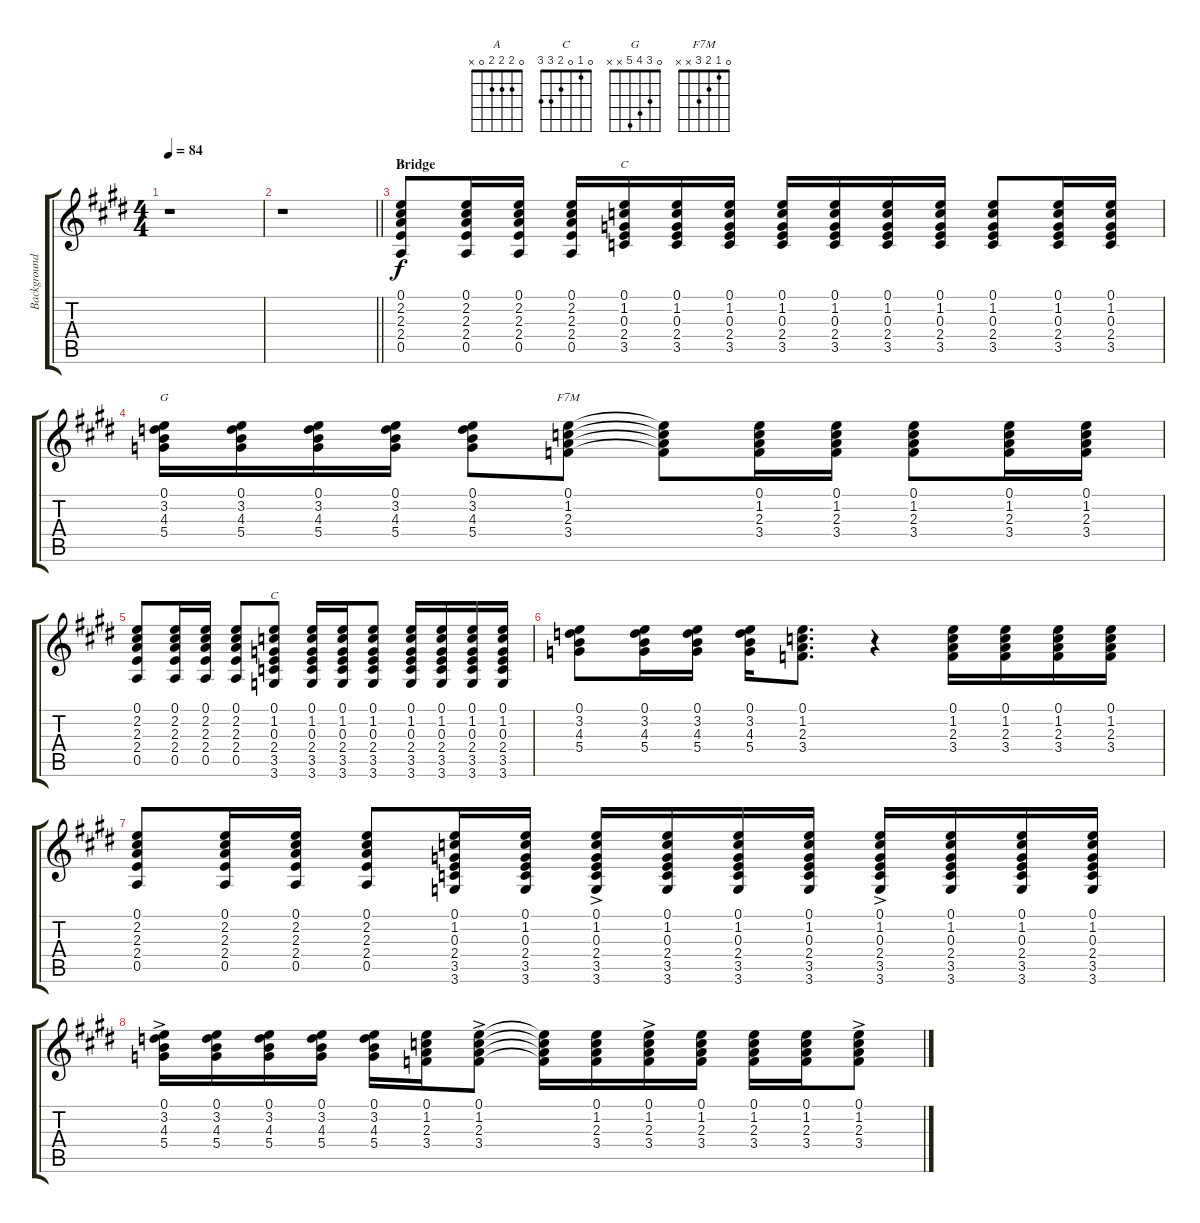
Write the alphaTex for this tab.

\track ("Background Guitar" "Background") {instrument acousticguitarsteel}
\staff {score tabs}
\tuning (E4 B3 G3 D3 A2 E2) {hide}
\chord ("A" 0 2 2 2 0 x)
\chord ("C" 0 1 0 2 3 x)
\chord ("G" 0 3 4 5 x x)
\chord ("F7M" 0 1 2 3 x x)
\chord ("C" 0 1 0 2 3 3)
\ts (4 4)
\tempo 84
\clef g2
\ks e
r.1{dy f} |
\barLineRight lightlight
r.1 |
\section ("" "Bridge")
(0.1 2.2 2.3 2.4 0.5).8{ch "A"} (0.1 2.2 2.3 2.4 0.5).16 (0.1 2.2 2.3 2.4 0.5).16 (0.1 2.2 2.3 2.4 0.5).16 (0.1 1.2 0.3 2.4 3.5).16{ch "C"} (0.1 1.2 0.3 2.4 3.5).16 (0.1 1.2 0.3 2.4 3.5).16 (0.1 1.2 0.3 2.4 3.5).16 (0.1 1.2 0.3 2.4 3.5).16 (0.1 1.2 0.3 2.4 3.5).16 (0.1 1.2 0.3 2.4 3.5).16 (0.1 1.2 0.3 2.4 3.5).8 (0.1 1.2 0.3 2.4 3.5).16 (0.1 1.2 0.3 2.4 3.5).16 |
(0.1 3.2 4.3 5.4).16{ch "G"} (0.1 3.2 4.3 5.4).16 (0.1 3.2 4.3 5.4).16 (0.1 3.2 4.3 5.4).16 (0.1 3.2 4.3 5.4).8 (0.1 1.2 2.3 3.4).8{ch "F7M"} (0.1{t} 1.2{t} 2.3{t} 3.4{t}).8 (0.1 1.2 2.3 3.4).16 (0.1 1.2 2.3 3.4).16 (0.1 1.2 2.3 3.4).8 (0.1 1.2 2.3 3.4).16 (0.1 1.2 2.3 3.4).16 |
(0.1 2.2 2.3 2.4 0.5).8 (0.1 2.2 2.3 2.4 0.5).16 (0.1 2.2 2.3 2.4 0.5).16 (0.1 2.2 2.3 2.4 0.5).8 (0.1 1.2 0.3 2.4 3.5 3.6).8{ch "C"} (0.1 1.2 0.3 2.4 3.5 3.6).16 (0.1 1.2 0.3 2.4 3.5 3.6).16 (0.1 1.2 0.3 2.4 3.5 3.6).8 (0.1 1.2 0.3 2.4 3.5 3.6).16 (0.1 1.2 0.3 2.4 3.5 3.6).16 (0.1 1.2 0.3 2.4 3.5 3.6).16 (0.1 1.2 0.3 2.4 3.5 3.6).16 |
(0.1 3.2 4.3 5.4).8 (0.1 3.2 4.3 5.4).16 (0.1 3.2 4.3 5.4).16 (0.1 3.2 4.3 5.4).16 (0.1 1.2 2.3 3.4).8{d} r.4 (0.1 1.2 2.3 3.4).16 (0.1 1.2 2.3 3.4).16 (0.1 1.2 2.3 3.4).16 (0.1 1.2 2.3 3.4).16 |
(0.1 2.2 2.3 2.4 0.5).8 (0.1 2.2 2.3 2.4 0.5).16 (0.1 2.2 2.3 2.4 0.5).16 (0.1 2.2 2.3 2.4 0.5).8 (0.1 1.2 0.3 2.4 3.5 3.6).16 (0.1 1.2 0.3 2.4 3.5 3.6).16 (0.1{ac} 1.2{ac} 0.3{ac} 2.4{ac} 3.5{ac} 3.6{ac}).16 (0.1 1.2 0.3 2.4 3.5 3.6).16 (0.1 1.2 0.3 2.4 3.5 3.6).16 (0.1 1.2 0.3 2.4 3.5 3.6).16 (0.1{ac} 1.2{ac} 0.3{ac} 2.4{ac} 3.5{ac} 3.6{ac}).16 (0.1 1.2 0.3 2.4 3.5 3.6).16 (0.1 1.2 0.3 2.4 3.5 3.6).16 (0.1 1.2 0.3 2.4 3.5 3.6).16 |
(0.1{ac} 3.2{ac} 4.3{ac} 5.4{ac}).16 (0.1 3.2 4.3 5.4).16 (0.1 3.2 4.3 5.4).16 (0.1 3.2 4.3 5.4).16 (0.1 3.2 4.3 5.4).16 (0.1 1.2 2.3 3.4).16 (0.1{ac} 1.2{ac} 2.3{ac} 3.4{ac}).8 (0.1{t} 1.2{t} 2.3{t} 3.4{t}).16 (0.1 1.2 2.3 3.4).16 (0.1{ac} 1.2{ac} 2.3{ac} 3.4{ac}).16 (0.1 1.2 2.3 3.4).16 (0.1 1.2 2.3 3.4).16 (0.1 1.2 2.3 3.4).16 (0.1{ac} 1.2{ac} 2.3{ac} 3.4{ac}).8
